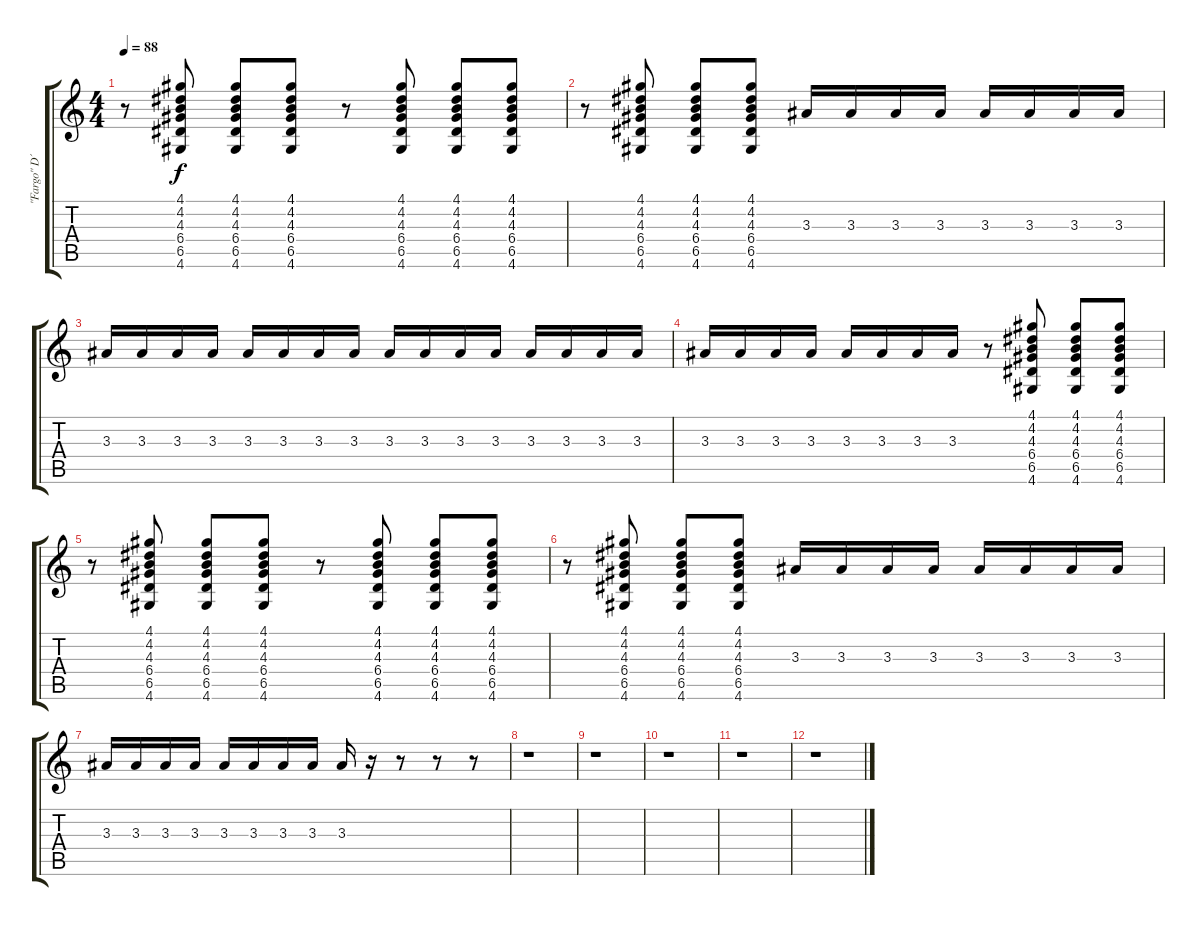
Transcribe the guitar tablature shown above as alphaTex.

\track ("\"Fargo\" D´Aviero" "\"Fargo\" D´") {instrument overdrivenguitar}
\staff {score tabs}
\tuning (E4 B3 G3 D3 A2 E2) {hide}
\ts (4 4)
\tempo 88
\clef g2
\ks c
r.8{dy f} (4.1 4.2 4.3 6.4 6.5 4.6).8 (4.1 4.2 4.3 6.4 6.5 4.6).8 (4.1 4.2 4.3 6.4 6.5 4.6).8 r.8 (4.1 4.2 4.3 6.4 6.5 4.6).8 (4.1 4.2 4.3 6.4 6.5 4.6).8 (4.1 4.2 4.3 6.4 6.5 4.6).8 |
r.8 (4.1 4.2 4.3 6.4 6.5 4.6).8 (4.1 4.2 4.3 6.4 6.5 4.6).8 (4.1 4.2 4.3 6.4 6.5 4.6).8 3.3.16 3.3.16 3.3.16 3.3.16 3.3.16 3.3.16 3.3.16 3.3.16 |
3.3.16{volume 1} 3.3.16 3.3.16 3.3.16 3.3.16 3.3.16 3.3.16 3.3.16 3.3.16 3.3.16 3.3.16 3.3.16 3.3.16 3.3.16 3.3.16 3.3.16 |
3.3.16 3.3.16 3.3.16 3.3.16 3.3.16 3.3.16 3.3.16 3.3.16 r.8 (4.1 4.2 4.3 6.4 6.5 4.6).8 (4.1 4.2 4.3 6.4 6.5 4.6).8 (4.1 4.2 4.3 6.4 6.5 4.6).8 |
r.8 (4.1 4.2 4.3 6.4 6.5 4.6).8 (4.1 4.2 4.3 6.4 6.5 4.6).8 (4.1 4.2 4.3 6.4 6.5 4.6).8 r.8 (4.1 4.2 4.3 6.4 6.5 4.6).8 (4.1 4.2 4.3 6.4 6.5 4.6).8 (4.1 4.2 4.3 6.4 6.5 4.6).8 |
r.8 (4.1 4.2 4.3 6.4 6.5 4.6).8 (4.1 4.2 4.3 6.4 6.5 4.6).8 (4.1 4.2 4.3 6.4 6.5 4.6).8 3.3.16 3.3.16 3.3.16 3.3.16 3.3.16 3.3.16 3.3.16 3.3.16 |
3.3.16 3.3.16 3.3.16 3.3.16 3.3.16 3.3.16 3.3.16 3.3.16 3.3.16 r.16 r.8 r.8 r.8 |
r.1 |
r.1 |
r.1 |
r.1 |
r.1
